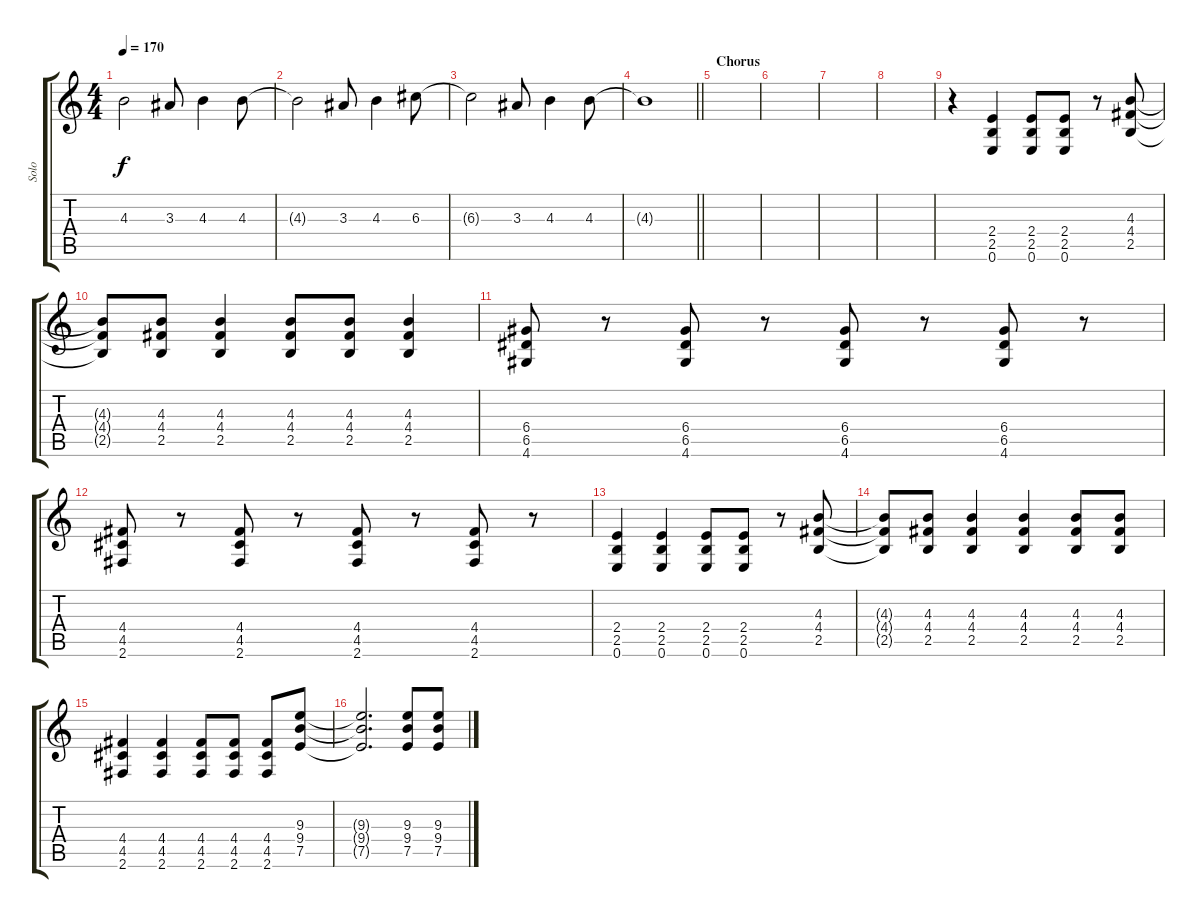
\track ("Solo" "Solo") {instrument distortionguitar}
\staff {score tabs}
\tuning (E4 B3 G3 D3 A2 E2) {hide}
\ts (4 4)
\tempo 170
\clef g2
\ks c
4.3.2{dy f} 3.3.8 4.3.4 4.3.8 |
4.3{t}.2 3.3.8 4.3.4 6.3.8 |
6.3{t}.2 3.3.8 4.3.4 4.3.8 |
\barLineRight lightlight
4.3{t}.1 |
\section ("" "Chorus")
|
|
|
|
r.4 (2.4 2.5 0.6).4 (2.4 2.5 0.6).8 (2.4 2.5 0.6).8 r.8 (4.3 4.4 2.5).8 |
(4.3{t} 4.4{t} 2.5{t}).8 (4.3 4.4 2.5).8 (4.3 4.4 2.5).4 (4.3 4.4 2.5).8 (4.3 4.4 2.5).8 (4.3 4.4 2.5).4 |
(6.4 6.5 4.6).8 r.8 (6.4 6.5 4.6).8 r.8 (6.4 6.5 4.6).8 r.8 (6.4 6.5 4.6).8 r.8 |
(4.4 4.5 2.6).8 r.8 (4.4 4.5 2.6).8 r.8 (4.4 4.5 2.6).8 r.8 (4.4 4.5 2.6).8 r.8 |
(2.4 2.5 0.6).4 (2.4 2.5 0.6).4 (2.4 2.5 0.6).8 (2.4 2.5 0.6).8 r.8 (4.3 4.4 2.5).8 |
(4.3{t} 4.4{t} 2.5{t}).8 (4.3 4.4 2.5).8 (4.3 4.4 2.5).4 (4.3 4.4 2.5).4 (4.3 4.4 2.5).8 (4.3 4.4 2.5).8 |
(4.4 4.5 2.6).4 (4.4 4.5 2.6).4 (4.4 4.5 2.6).8 (4.4 4.5 2.6).8 (4.4 4.5 2.6).8 (9.3 9.4 7.5).8 |
(9.3{t} 9.4{t} 7.5{t}).2{d} (9.3 9.4 7.5).8 (9.3 9.4 7.5).8
